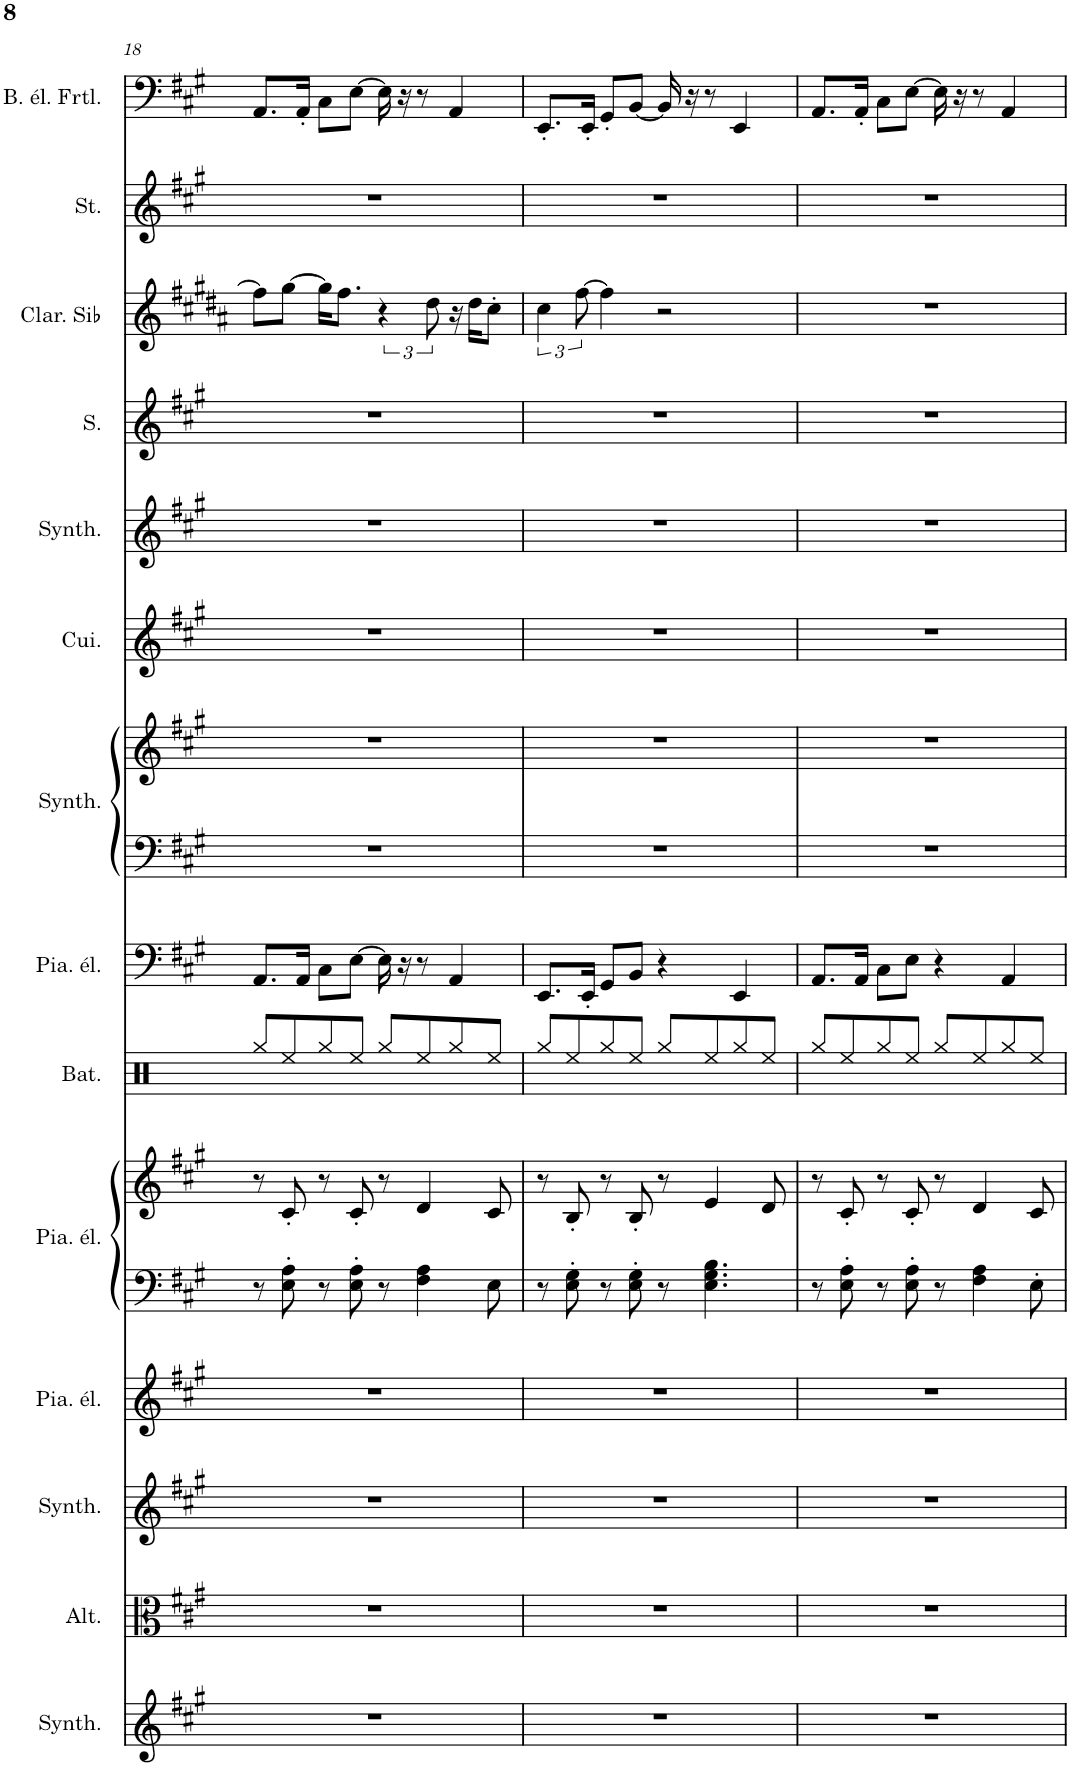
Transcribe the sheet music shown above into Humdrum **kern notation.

**kern	**kern	**kern	**kern	**kern	**kern	**kern	**kern	**kern	**kern	**kern	**kern	**kern	**kern	**kern	**kern
*part14	*part13	*part12	*part11	*part10	*part10	*part9	*part8	*part7	*part7	*part6	*part5	*part4	*part3	*part2	*part1
*staff16	*staff15	*staff14	*staff13	*staff12	*staff11	*staff10	*staff9	*staff8	*staff7	*staff6	*staff5	*staff4	*staff3	*staff2	*staff1
*I"Synthétiseur de créneaux	*I"Altos	*I"Synthétiseur de créneaux	*I"Piano électrique	*I"Piano électrique	*	*I"Batterie	*I"Piano électrique	*I"Synthétiseur de cuivres	*	*I"Cuivres	*I"Synthétiseur Pad	*I"Soprano	*I"Clarinette en Sib	*I"Cordes	*I"Basse électrique fretless, IWONTLET
*I'Synth.	*I'Alt.	*I'Synth.	*I'Pia. él.	*I'Pia. él.	*	*I'Bat.	*I'Pia. él.	*I'Synth.	*	*I'Cui.	*I'Synth.	*I'S.	*I'Clar. Sib	*	*I'B. él. Frtl.
!!LO:PB:g=z
*clefG2	*clefC3	*clefG2	*clefG2	*clefF4	*clefG2	*clefX	*clefF4	*clefF4	*clefG2	*clefG2	*clefG2	*clefG2	*clefG2	*clefG2	*clefF4
*	*	*	*	*	*	*	*	*	*	*	*	*	*Trd1c2	*	*Trd7c12
*k[f#c#g#]	*k[f#c#g#]	*k[f#c#g#]	*k[f#c#g#]	*k[f#c#g#]	*k[f#c#g#]	*k[]	*k[f#c#g#]	*k[f#c#g#]	*k[f#c#g#]	*k[f#c#g#]	*k[f#c#g#]	*k[f#c#g#]	*k[f#c#g#d#a#]	*k[f#c#g#]	*k[f#c#g#]
*M4/4	*M4/4	*M4/4	*M4/4	*M4/4	*M4/4	*M4/4	*M4/4	*M4/4	*M4/4	*M4/4	*M4/4	*M4/4	*M4/4	*M4/4	*M4/4
=18	=18	=18	=18	=18	=18	=18	=18	=18	=18	=18	=18	=18	=18	=18	=18
1r	1r	1r	1r	8r	8r	8Rgg/L	8.AA/L	1r	1r	1r	1r	1r	8ff#\L]	1r	8.AA/L
.	.	.	.	8E\' 8A\'	8c#'/	8Ree/	.	.	.	.	.	.	[8gg#\J	.	.
.	.	.	.	.	.	.	16AA/Jk	.	.	.	.	.	.	.	16AA'/Jk
.	.	.	.	8r	8r	8Rgg/	8C#\L	.	.	.	.	.	16gg#\KL]	.	8C#\L
.	.	.	.	.	.	.	.	.	.	.	.	.	8.ff#\J	.	.
.	.	.	.	8E\' 8A\'	8c#'/	8Ree/J	[8E\J	.	.	.	.	.	.	.	[8E\J
.	.	.	.	8r	8r	8Rgg/L	16E\]	.	.	.	.	.	6r	.	16E\]
.	.	.	.	.	.	.	16r	.	.	.	.	.	.	.	16r
.	.	.	.	4F#\ 4A\	4d/	8Ree/	8r	.	.	.	.	.	.	.	8r
.	.	.	.	.	.	.	.	.	.	.	.	.	12dd#\	.	.
.	.	.	.	.	.	8Rgg/	4AA/	.	.	.	.	.	16r	.	4AA/
.	.	.	.	.	.	.	.	.	.	.	.	.	16dd#\KL	.	.
.	.	.	.	8E\	8c#/	8Ree/J	.	.	.	.	.	.	8cc#'\J	.	.
=19	=19	=19	=19	=19	=19	=19	=19	=19	=19	=19	=19	=19	=19	=19	=19
1r	1r	1r	1r	8r	8r	8Rgg/L	8.EE/L	1r	1r	1r	1r	1r	6cc#\	1r	8.EE'/L
.	.	.	.	8E\' 8G#\'	8B'/	8Ree/	.	.	.	.	.	.	.	.	.
.	.	.	.	.	.	.	.	.	.	.	.	.	[12ff#\	.	.
.	.	.	.	.	.	.	16EE'/Jk	.	.	.	.	.	.	.	16EE'/Jk
.	.	.	.	8r	8r	8Rgg/	8GG#/L	.	.	.	.	.	4ff#\]	.	8GG#'/L
.	.	.	.	8E\' 8G#\'	8B'/	8Ree/J	8BB/J	.	.	.	.	.	.	.	[8BB/J
.	.	.	.	8r	8r	8Rgg/L	4r	.	.	.	.	.	2r	.	16BB/]
.	.	.	.	.	.	.	.	.	.	.	.	.	.	.	16r
.	.	.	.	4.E\ 4.G#\ 4.B\	4e/	8Ree/	.	.	.	.	.	.	.	.	8r
.	.	.	.	.	.	8Rgg/	4EE/	.	.	.	.	.	.	.	4EE/
.	.	.	.	.	8d/	8Ree/J	.	.	.	.	.	.	.	.	.
=20	=20	=20	=20	=20	=20	=20	=20	=20	=20	=20	=20	=20	=20	=20	=20
1r	1r	1r	1r	8r	8r	8Rgg/L	8.AA/L	1r	1r	1r	1r	1r	1r	1r	8.AA/L
.	.	.	.	8E\' 8A\'	8c#'/	8Ree/	.	.	.	.	.	.	.	.	.
.	.	.	.	.	.	.	16AA/Jk	.	.	.	.	.	.	.	16AA'/Jk
.	.	.	.	8r	8r	8Rgg/	8C#\L	.	.	.	.	.	.	.	8C#\L
.	.	.	.	8E\' 8A\'	8c#'/	8Ree/J	8E\J	.	.	.	.	.	.	.	[8E\J
.	.	.	.	8r	8r	8Rgg/L	4r	.	.	.	.	.	.	.	16E\]
.	.	.	.	.	.	.	.	.	.	.	.	.	.	.	16r
.	.	.	.	4F#\ 4A\	4d/	8Ree/	.	.	.	.	.	.	.	.	8r
.	.	.	.	.	.	8Rgg/	4AA/	.	.	.	.	.	.	.	4AA/
.	.	.	.	8E'\	8c#/	8Ree/J	.	.	.	.	.	.	.	.	.
=	=	=	=	=	=	=	=	=	=	=	=	=	=	=	=
*-	*-	*-	*-	*-	*-	*-	*-	*-	*-	*-	*-	*-	*-	*-	*-
